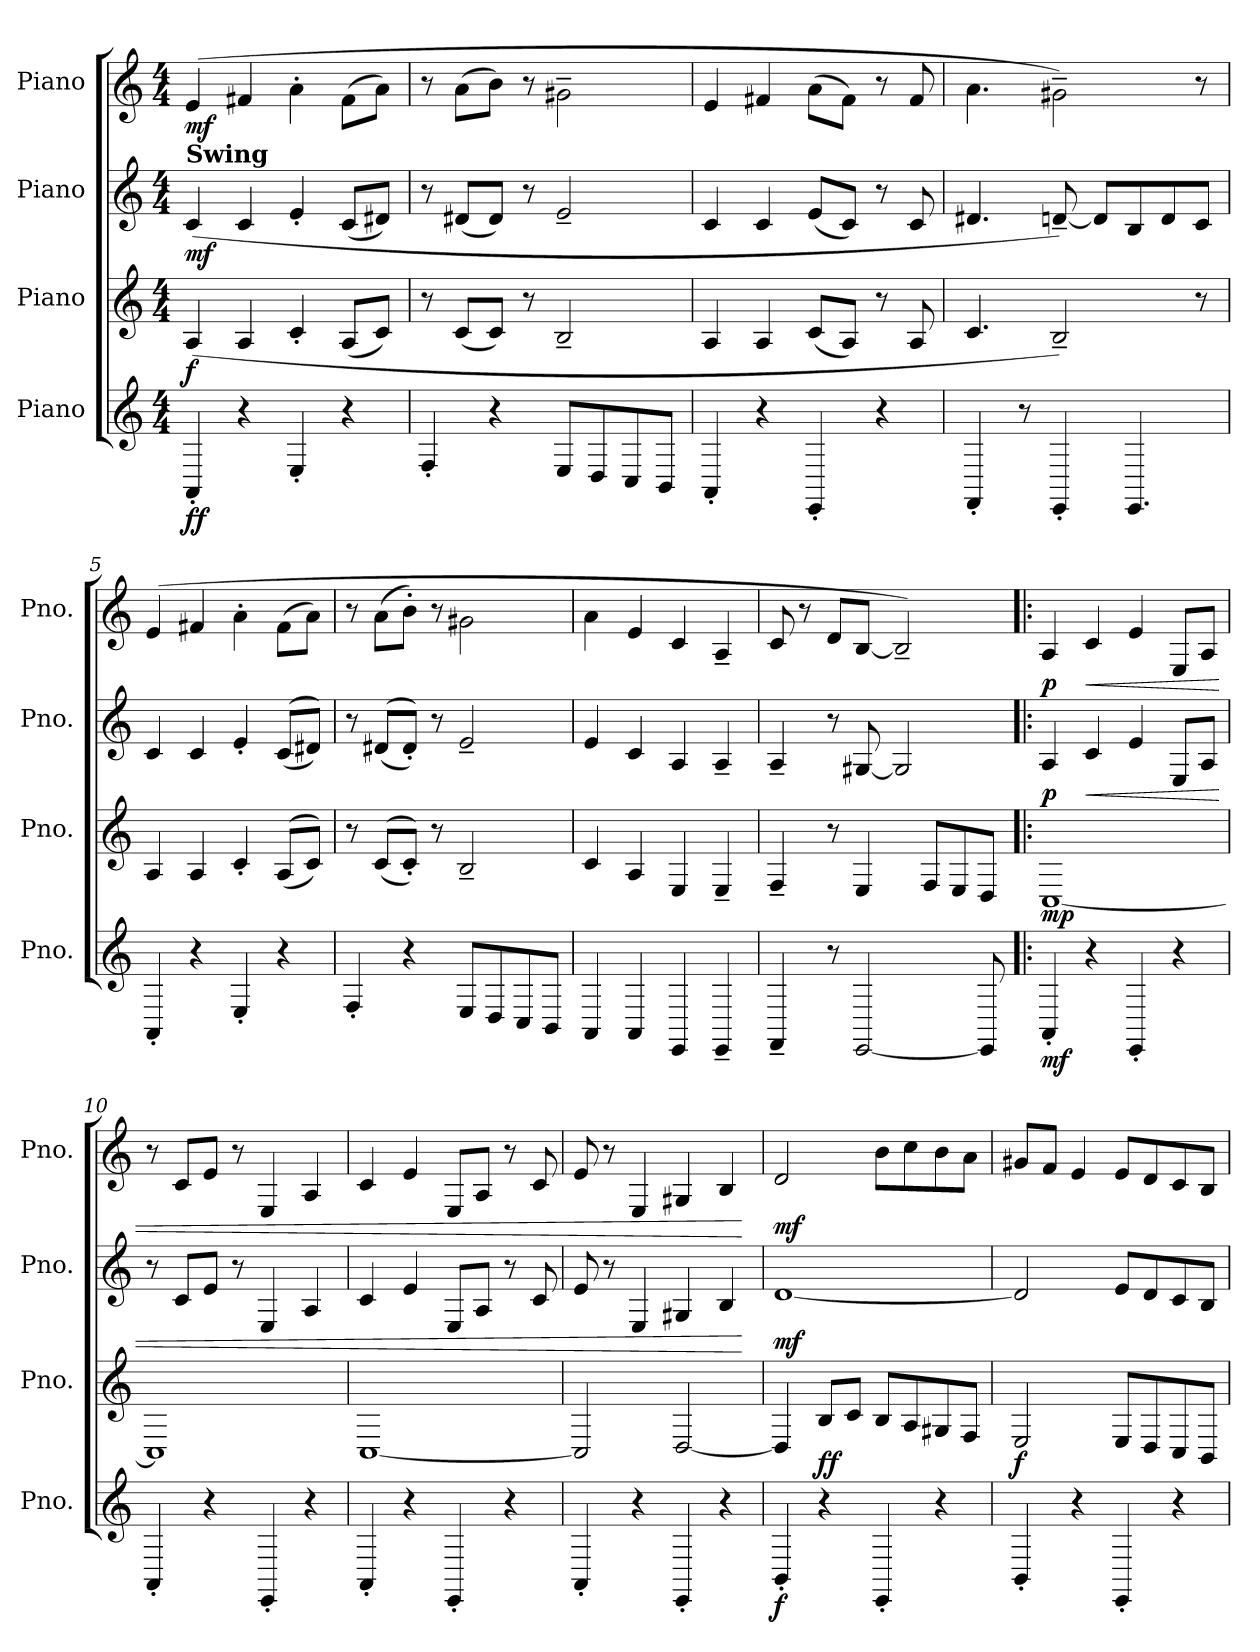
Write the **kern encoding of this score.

**kern	**dynam	**kern	**dynam	**kern	**dynam	**kern	**dynam
*part4	*part4	*part3	*part3	*part2	*part2	*part1	*part1
*staff4	*staff4	*staff3	*staff3	*staff2	*staff2	*staff1	*staff1
*I"Piano	*	*I"Piano	*	*I"Piano	*	*I"Piano	*
*I'Pno.	*	*I'Pno.	*	*I'Pno.	*	*I'Pno.	*
*clefG2	*	*clefG2	*	*clefG2	*	*clefG2	*
*k[]	*	*k[]	*	*k[]	*	*k[]	*
*M4/4	*	*M4/4	*	*M4/4	*	*M4/4	*
*MM185	*	*MM185	*	*MM185	*	*MM185	*
=1	=1	=1	=1	=1	=1	=1	=1
!	!	!	!	!	!	!LO:TX:b:B:t=Swing	!
!	!LO:DY:b	!	!LO:DY:b	!	!LO:DY:b	!	!LO:DY:b
4AA'/	ff	(>4A/	f	(>4c/	mf	(>4e/	mf
4r	.	4A/	.	4c/	.	4f#X/	.
4E'/	.	4c'/	.	4e'/	.	4a'\	.
4r	.	(<8A/L	.	(<8c/L	.	(>8f#\L	.
.	.	8c/J)	.	8d#X/J)	.	8a\J)	.
=2	=2	=2	=2	=2	=2	=2	=2
4F'/	.	8r	.	8r	.	8r	.
.	.	(<8c/L	.	(<8d#X/L	.	(>8a\L	.
4r	.	8c/J)	.	8d#/J)	.	8b\J)	.
.	.	8r	.	8r	.	8r	.
8E/L	.	2B~/	.	2e~/	.	2g#X~\	.
8D/	.	.	.	.	.	.	.
8C/	.	.	.	.	.	.	.
8BB/J	.	.	.	.	.	.	.
=3	=3	=3	=3	=3	=3	=3	=3
4AA'/	.	4A/	.	4c/	.	4e/	.
4r	.	4A/	.	4c/	.	4f#X/	.
4EE'/	.	(<8c/L	.	(<8e/L	.	(>8a\L	.
.	.	8A/J)	.	8c/J)	.	8f#\J)	.
4r	.	8r	.	8r	.	8r	.
.	.	8A/	.	8c/	.	8f#/	.
=4	=4	=4	=4	=4	=4	=4	=4
4FF'/	.	4.c/	.	4.d#X/	.	4.a\	.
8r	.	.	.	.	.	.	.
4EE'/	.	2B~/)	.	[8dn~/)	.	2g#X~\)	.
.	.	.	.	8d/L]	.	.	.
4.EE/	.	.	.	8B/	.	.	.
.	.	.	.	8d/	.	.	.
.	.	8r	.	8c/J	.	8r	.
!!LO:LB:g=z
=5	=5	=5	=5	=5	=5	=5	=5
4AA'/	.	4A/	.	4c/	.	(>4e/	.
4r	.	4A/	.	4c/	.	4f#X/	.
4E'/	.	4c'/	.	4e'/	.	4a'\	.
4r	.	(<(<8A/L	.	(<(<8c/L	.	(>8f#\L	.
.	.	8c/J))	.	8d#X/J))	.	8a\J)	.
=6	=6	=6	=6	=6	=6	=6	=6
4F'/	.	8r	.	8r	.	8r	.
.	.	(<(<8c/L	.	(<(<8d#X/L	.	(>8a\L	.
4r	.	8c'/J))	.	8d#'/J))	.	8b'\J)	.
.	.	8r	.	8r	.	8r	.
8E/L	.	2B~/	.	2e~/	.	2g#X\	.
8D/	.	.	.	.	.	.	.
8C/	.	.	.	.	.	.	.
8BB/J	.	.	.	.	.	.	.
=7	=7	=7	=7	=7	=7	=7	=7
4AA/	.	4c/	.	4e/	.	4a\	.
4AA/	.	4A/	.	4c/	.	4e/	.
4EE/	.	4E/	.	4A/	.	4c/	.
4EE~/	.	4E~/	.	4A~/	.	4A~/	.
=8	=8	=8	=8	=8	=8	=8	=8
4FF~/	.	4F~/	.	4A~/	.	8c/	.
.	.	.	.	.	.	8r	.
8r	.	8r	.	8r	.	8d/L	.
[2EE/	.	4E/	.	[8G#X/	.	[8B/J	.
.	.	.	.	2G#/]	.	2B~/])	.
.	.	8F/L	.	.	.	.	.
.	.	8E/	.	.	.	.	.
8EE/]	.	8D/J	.	.	.	.	.
=9!|:	=9!|:	=9!|:	=9!|:	=9!|:	=9!|:	=9!|:	=9!|:
!	!LO:DY:b	!	!LO:DY:b	!	!LO:DY:b	!	!LO:DY:b
4AA'/	mf	[1C	mp	4A/	p	4A/	p
!	!	!	!	!	!LO:HP:b	!	!LO:HP:b
4r	.	.	.	4c/	<	4c/	<
4EE'/	.	.	.	4e/	.	4e/	.
4r	.	.	.	8E/L	.	8E/L	.
.	.	.	.	8A/J	.	8A/J	.
!!LO:PB:g=z
=10	=10	=10	=10	=10	=10	=10	=10
4AA'/	.	1C]	.	8r	.	8r	.
.	.	.	.	8c/L	.	8c/L	.
4r	.	.	.	8e/J	.	8e/J	.
.	.	.	.	8r	.	8r	.
4EE'/	.	.	.	4E/	.	4E/	.
4r	.	.	.	4A/	.	4A/	.
=11	=11	=11	=11	=11	=11	=11	=11
4AA'/	.	[1C	.	4c/	.	4c/	.
4r	.	.	.	4e/	.	4e/	.
4EE'/	.	.	.	8E/L	.	8E/L	.
.	.	.	.	8A/J	.	8A/J	.
4r	.	.	.	8r	.	8r	.
.	.	.	.	8c/	.	8c/	.
=12	=12	=12	=12	=12	=12	=12	=12
4AA'/	.	2C/]	.	8e/	.	8e/	.
.	.	.	.	8r	.	8r	.
4r	.	.	.	4E/	.	4E/	.
4EE'/	.	[2D/	.	4G#X/	.	4G#X/	.
4r	.	.	.	4B/	.	4B/	.
.	.	.	.	.	[	.	[
=13	=13	=13	=13	=13	=13	=13	=13
!	!LO:DY:b	!	!	!	!LO:DY:b	!	!LO:DY:b
4BB'/	f	4D/]	.	[1d	mf	2d/	mf
!	!	!	!LO:DY:b	!	!	!	!
4r	.	8B/L	ff	.	.	.	.
.	.	8c/J	.	.	.	.	.
4EE'/	.	8B/L	.	.	.	8b\L	.
.	.	8A/	.	.	.	8cc\	.
4r	.	8G#X/	.	.	.	8b\	.
.	.	8F/J	.	.	.	8a\J	.
=14	=14	=14	=14	=14	=14	=14	=14
!	!	!	!LO:DY:b	!	!	!	!
4BB'/	.	2E/	f	2d/]	.	8g#X/L	.
.	.	.	.	.	.	8f/J	.
4r	.	.	.	.	.	4e/	.
4EE'/	.	8E/L	.	8e/L	.	8e/L	.
.	.	8D/	.	8d/	.	8d/	.
4r	.	8C/	.	8c/	.	8c/	.
.	.	8BB/J	.	8B/J	.	8B/J	.
=	=	=	=	=	=	=	=
*-	*-	*-	*-	*-	*-	*-	*-
